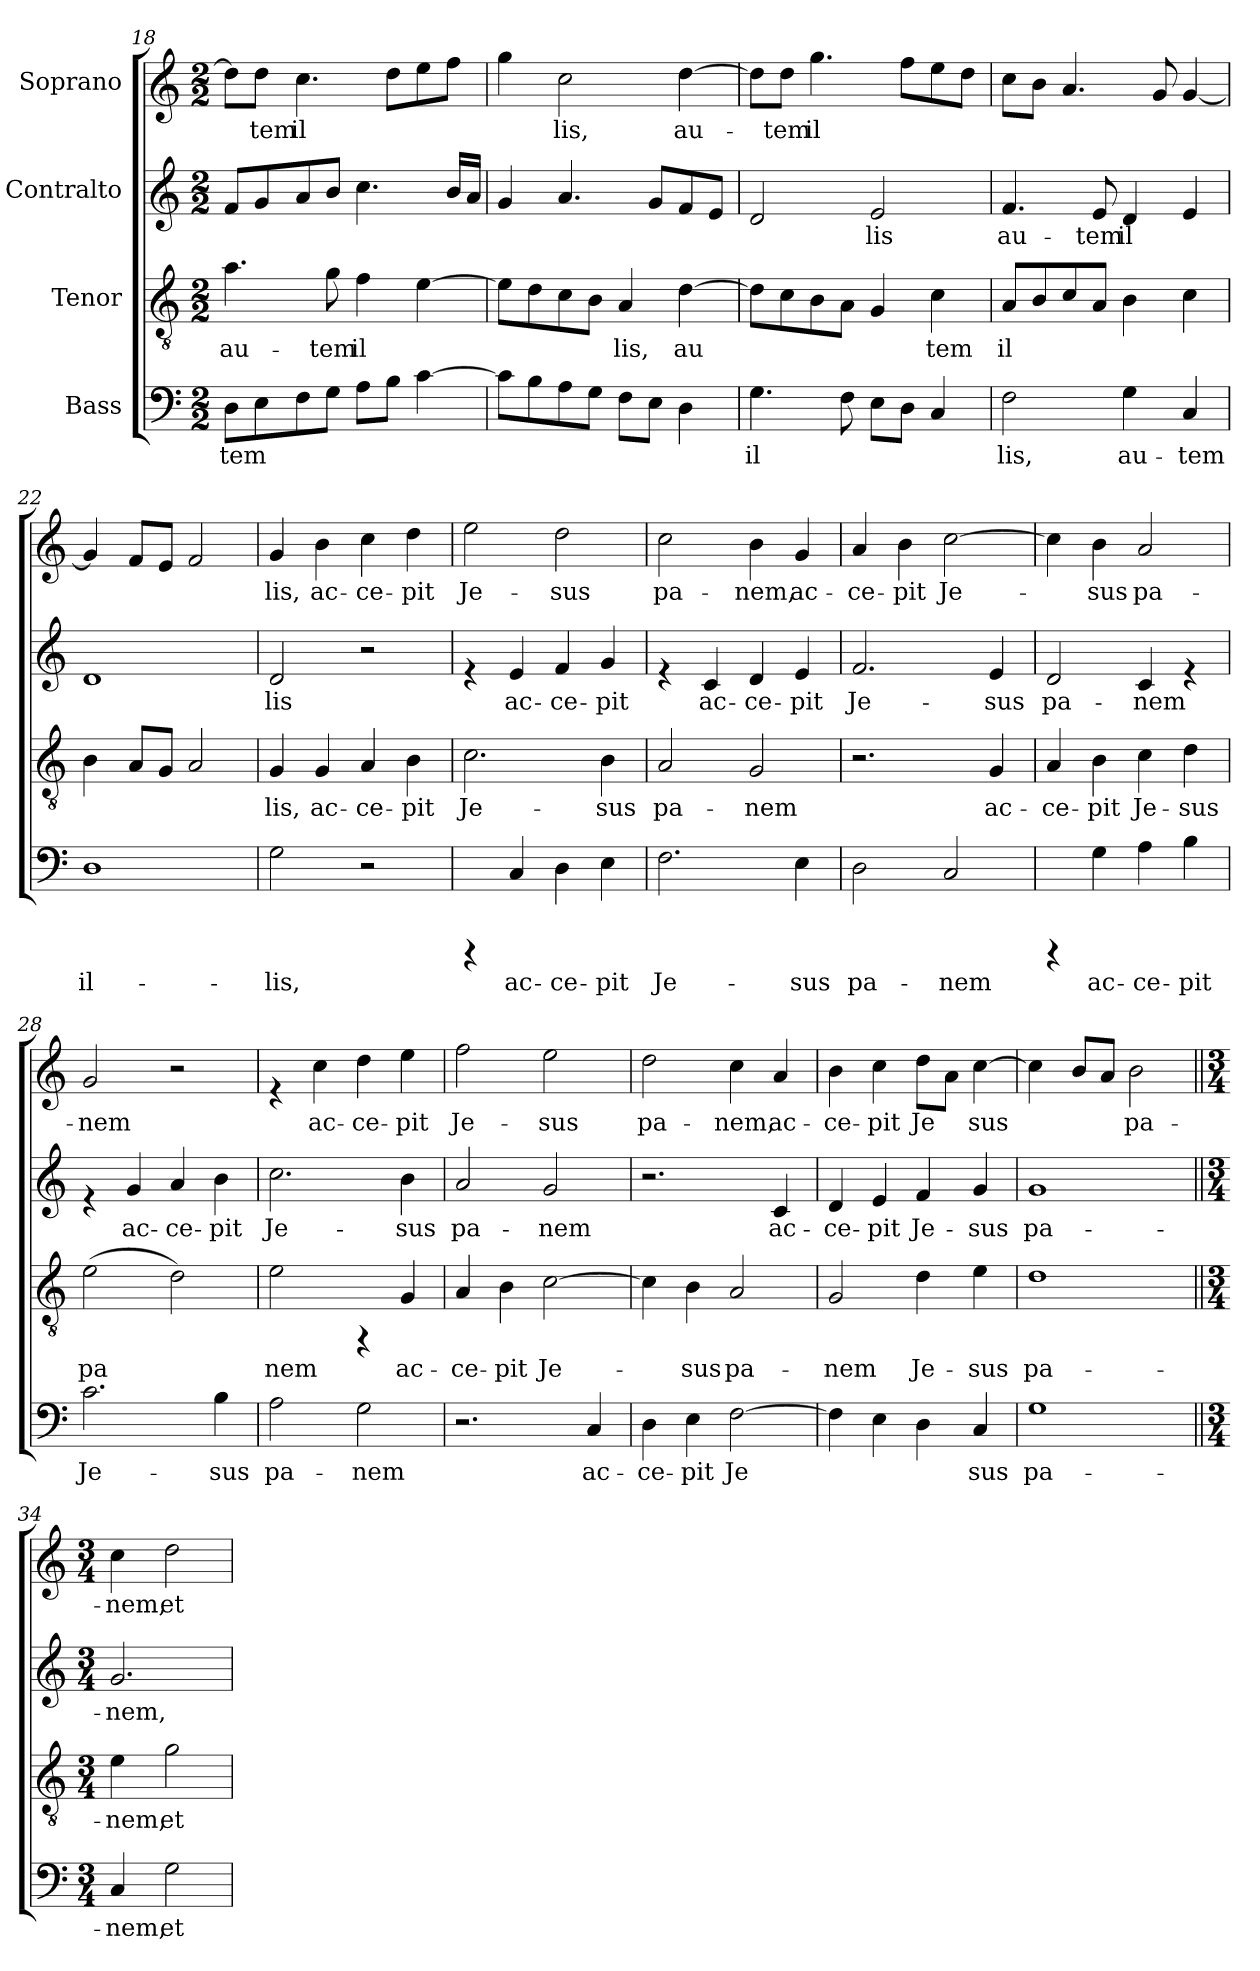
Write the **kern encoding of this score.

**kern	**text	**kern	**text	**kern	**text	**kern	**text
*part4	*part4	*part3	*part3	*part2	*part2	*part1	*part1
*staff4	*staff4	*staff3	*staff3	*staff2	*staff2	*staff1	*staff1
*I"Bass	*	*I"Tenor	*	*I"Contralto	*	*I"Soprano	*
*clefF4	*	*clefGv2	*	*clefG2	*	*clefG2	*
*k[]	*	*k[]	*	*	*	*	*
*C:	*	*C:	*	*	*	*	*
*M2/2	*	*M2/2	*	*M2/2	*	*M2/2	*
=18	=18	=18	=18	=18	=18	=18	=18
!	!LO:LY:b:cj	!	!LO:LY:b:cj	!	!LO:LY:b:cj	!	!
8D\L	-tem	4.a\	au-	8f/L	--	8dd\L]	.
!	!LO:LY:b:cj	!	!	!	!LO:LY:b:cj	!	!LO:LY:b:cj
8E\	-	.	.	8g/	--	8dd\J	-tem
!	!LO:LY:b:cj	!	!	!	!LO:LY:b:cj	!	!LO:LY:b:cj
8F\	--	.	.	8a/	--	4.cc\	il-
!	!LO:LY:b:cj	!	!LO:LY:b:cj	!	!LO:LY:b:cj	!	!
8G\J	--	8g\	-tem	8b/J	--	.	.
!	!LO:LY:b:cj	!	!LO:LY:b:cj	!	!LO:LY:b:cj	!	!
8A\L	--	4f\	il-	4.cc\	--	.	.
!	!LO:LY:b:cj	!	!	!	!	!	!LO:LY:b:cj
8B\J	--	.	.	.	.	8dd\L	--
!	!LO:LY:b:cj	!	!LO:LY:b:cj	!	!	!	!LO:LY:b:cj
[>4c\	--	[>4e\	--	.	.	8ee\	--
!	!	!	!	!	!LO:LY:b:cj	!	!LO:LY:b:cj
.	.	.	.	16b/L	--	8ff\J	--
!	!	!	!	!	!LO:LY:b:cj	!	!
.	.	.	.	16a/J	--	.	.
=19	=19	=19	=19	=19	=19	=19	=19
!	!	!	!	!	!LO:LY:b:cj	!	!LO:LY:b:cj
8c\L]	.	8e\L]	.	4g/	--	4gg\	--
!	!LO:LY:b:cj	!	!LO:LY:b:cj	!	!	!	!
8B\	--	8d\	--	.	.	.	.
!	!LO:LY:b:cj	!	!LO:LY:b:cj	!	!LO:LY:b:cj	!	!LO:LY:b:cj
8A\	--	8c\	--	4.a/	--	2cc\	-lis,
!	!LO:LY:b:cj	!	!LO:LY:b:cj	!	!	!	!
8G\J	--	8B\J	--	.	.	.	.
!	!LO:LY:b:cj	!	!LO:LY:b:cj	!	!	!	!
8F\L	--	4A/	-lis,	.	.	.	.
!	!LO:LY:b:cj	!	!	!	!LO:LY:b:cj	!	!
8E\J	--	.	.	8g/L	--	.	.
!	!LO:LY:b:cj	!	!LO:LY:b:cj	!	!LO:LY:b:cj	!	!LO:LY:b:cj
4D\	--	[>4d\	au-	8f/	--	[>4dd\	au-
!	!	!	!	!	!LO:LY:b:cj	!	!
.	.	.	.	8e/J	--	.	.
!!LO:LB:g=z
=20	=20	=20	=20	=20	=20	=20	=20
!	!LO:LY:b:cj	!	!	!	!LO:LY:b:cj	!	!
4.G\	-il-	8d\L]	.	2d/	--	8dd\L]	.
!	!	!	!LO:LY:b:cj	!	!	!	!LO:LY:b:cj
.	.	8c\	--	.	.	8dd\J	-tem
!	!	!	!LO:LY:b:cj	!	!	!	!LO:LY:b:cj
.	.	8B\	--	.	.	4.gg\	il-
!	!LO:LY:b:cj	!	!LO:LY:b:cj	!	!	!	!
8F\	--	8A\J	--	.	.	.	.
!	!LO:LY:b:cj	!	!LO:LY:b:cj	!	!LO:LY:b:cj	!	!
8E\L	--	4G/	--	2e/	-lis	.	.
!	!LO:LY:b:cj	!	!	!	!	!	!LO:LY:b:cj
8D\J	--	.	.	.	.	8ff\L	--
!	!LO:LY:b:cj	!	!LO:LY:b:cj	!	!	!	!LO:LY:b:cj
4C/	--	4c\	-tem	.	.	8ee\	--
!	!	!	!	!	!	!	!LO:LY:b:cj
.	.	.	.	.	.	8dd\J	--
=21	=21	=21	=21	=21	=21	=21	=21
!	!LO:LY:b:cj	!	!LO:LY:b:cj	!	!LO:LY:b:cj	!	!LO:LY:b:cj
2F\	-lis,	8A/L	il-	4.f/	au-	8cc\L	--
!	!	!	!LO:LY:b:cj	!	!	!	!LO:LY:b:cj
.	.	8B/	--	.	.	8b\J	--
!	!	!	!LO:LY:b:cj	!	!	!	!LO:LY:b:cj
.	.	8c/	--	.	.	4.a/	--
!	!	!	!LO:LY:b:cj	!	!LO:LY:b:cj	!	!
.	.	8A/J	--	8e/	-tem	.	.
!	!LO:LY:b:cj	!	!LO:LY:b:cj	!	!LO:LY:b:cj	!	!
4G\	au-	4B\	--	4d/	il-	.	.
!	!	!	!	!	!	!	!LO:LY:b:cj
.	.	.	.	.	.	8g/	--
!	!LO:LY:b:cj	!	!LO:LY:b:cj	!	!LO:LY:b:cj	!	!LO:LY:b:cj
4C/	-tem	4c\	--	4e/	--	[<4g/	--
!!LO:LB:g=z
=22	=22	=22	=22	=22	=22	=22	=22
!	!LO:LY:b:cj	!	!LO:LY:b:cj	!	!LO:LY:b:cj	!	!
1D	il-	4B\	--	1d	--	4g/]	.
!	!	!	!LO:LY:b:cj	!	!	!	!LO:LY:b:cj
.	.	8A/L	--	.	.	8f/L	--
!	!	!	!LO:LY:b:cj	!	!	!	!LO:LY:b:cj
.	.	8G/J	--	.	.	8e/J	--
!	!	!	!LO:LY:b:cj	!	!	!	!LO:LY:b:cj
.	.	2A/	--	.	.	2f/	--
=23	=23	=23	=23	=23	=23	=23	=23
!	!LO:LY:b:cj	!	!LO:LY:b:cj	!	!LO:LY:b:cj	!	!LO:LY:b:cj
2G\	-lis,	4G/	-lis,	2d/	-lis	4g/	-lis,
!	!	!	!LO:LY:b:cj	!	!	!	!LO:LY:b:cj
.	.	4G/	ac-	.	.	4b\	ac-
!	!	!	!LO:LY:b:cj	!	!	!	!LO:LY:b:cj
2r	.	4A/	-ce-	2r	.	4cc\	-ce-
!	!	!	!LO:LY:b:cj	!	!	!	!LO:LY:b:cj
.	.	4B\	-pit	.	.	4dd\	-pit
=24	=24	=24	=24	=24	=24	=24	=24
!	!	!	!LO:LY:b:cj	!	!	!	!LO:LY:b:cj
4rBBBB	.	2.c\	Je-	4re	.	2ee\	Je-
!	!LO:LY:b:cj	!	!	!	!LO:LY:b:cj	!	!
4C/	ac-	.	.	4e/	ac-	.	.
!	!LO:LY:b:cj	!	!	!	!LO:LY:b:cj	!	!LO:LY:b:cj
4D\	-ce-	.	.	4f/	-ce-	2dd\	-sus
!	!LO:LY:b:cj	!	!LO:LY:b:cj	!	!LO:LY:b:cj	!	!
4E\	-pit	4B\	-sus	4g/	-pit	.	.
=25	=25	=25	=25	=25	=25	=25	=25
!	!LO:LY:b:cj	!	!LO:LY:b:cj	!	!	!	!LO:LY:b:cj
2.F\	Je-	2A/	pa-	4re	.	2cc\	pa-
!	!	!	!	!	!LO:LY:b:cj	!	!
.	.	.	.	4c/	ac-	.	.
!	!	!	!LO:LY:b:cj	!	!LO:LY:b:cj	!	!LO:LY:b:cj
.	.	2G/	-nem	4d/	-ce-	4b\	-nem,
!	!LO:LY:b:cj	!	!	!	!LO:LY:b:cj	!	!LO:LY:b:cj
4E\	-sus	.	.	4e/	-pit	4g/	ac-
=26	=26	=26	=26	=26	=26	=26	=26
!	!LO:LY:b:cj	!	!	!	!LO:LY:b:cj	!	!LO:LY:b:cj
2D\	pa-	2.r	.	2.f/	Je-	4a/	-ce-
!	!	!	!	!	!	!	!LO:LY:b:cj
.	.	.	.	.	.	4b\	-pit
!	!LO:LY:b:cj	!	!	!	!	!	!LO:LY:b:cj
2C/	-nem	.	.	.	.	[>2cc\	Je-
!	!	!	!LO:LY:b:cj	!	!LO:LY:b:cj	!	!
.	.	4G/	ac-	4e/	-sus	.	.
=27	=27	=27	=27	=27	=27	=27	=27
!	!	!	!LO:LY:b:cj	!	!LO:LY:b:cj	!	!
4rBBBB	.	4A/	-ce-	2d/	pa-	4cc\]	.
!	!LO:LY:b:cj	!	!LO:LY:b:cj	!	!	!	!LO:LY:b:cj
4G\	ac-	4B\	-pit	.	.	4b\	-sus
!	!LO:LY:b:cj	!	!LO:LY:b:cj	!	!LO:LY:b:cj	!	!LO:LY:b:cj
4A\	-ce-	4c\	Je-	4c/	-nem	2a/	pa-
!	!LO:LY:b:cj	!	!LO:LY:b:cj	!	!	!	!
4B\	-pit	4d\	-sus	4re	.	.	.
!!LO:LB:g=z
=28	=28	=28	=28	=28	=28	=28	=28
!	!LO:LY:b:cj	!	!LO:LY:b:cj	!	!	!	!LO:LY:b:cj
2.c\	Je-	(>2e\	pa	4re	.	2g/	-nem
!	!	!	!	!	!LO:LY:b:cj	!	!
.	.	.	.	4g/	ac-	.	.
!	!	!	!LO:LY:b:cj	!	!LO:LY:b:cj	!	!
.	.	2d\)	-	4a/	-ce-	2r	.
!	!LO:LY:b:cj	!	!	!	!LO:LY:b:cj	!	!
4B\	-sus	.	.	4b\	-pit	.	.
!!LO:PB:g=z
=29	=29	=29	=29	=29	=29	=29	=29
!	!LO:LY:b:cj	!	!LO:LY:b:cj	!	!LO:LY:b:cj	!	!
2A\	pa-	2e\	-nem	2.cc\	Je-	4re	.
!	!	!	!	!	!	!	!LO:LY:b:cj
.	.	.	.	.	.	4cc\	ac-
!	!LO:LY:b:cj	!	!	!	!	!	!LO:LY:b:cj
2G\	-nem	4rEE	.	.	.	4dd\	-ce-
!	!	!	!LO:LY:b:cj	!	!LO:LY:b:cj	!	!LO:LY:b:cj
.	.	4G/	ac-	4b\	-sus	4ee\	-pit
=30	=30	=30	=30	=30	=30	=30	=30
!	!	!	!LO:LY:b:cj	!	!LO:LY:b:cj	!	!LO:LY:b:cj
2.r	.	4A/	-ce-	2a/	pa-	2ff\	Je-
!	!	!	!LO:LY:b:cj	!	!	!	!
.	.	4B\	-pit	.	.	.	.
!	!	!	!LO:LY:b:cj	!	!LO:LY:b:cj	!	!LO:LY:b:cj
.	.	[>2c\	Je-	2g/	-nem	2ee\	-sus
!	!LO:LY:b:cj	!	!	!	!	!	!
4C/	ac-	.	.	.	.	.	.
=31	=31	=31	=31	=31	=31	=31	=31
!	!LO:LY:b:cj	!	!	!	!	!	!LO:LY:b:cj
4D\	-ce-	4c\]	.	2.r	.	2dd\	pa-
!	!LO:LY:b:cj	!	!LO:LY:b:cj	!	!	!	!
4E\	-pit	4B\	-sus	.	.	.	.
!	!LO:LY:b:cj	!	!LO:LY:b:cj	!	!	!	!LO:LY:b:cj
[>2F\	Je-	2A/	pa-	.	.	4cc\	-nem,
!	!	!	!	!	!LO:LY:b:cj	!	!LO:LY:b:cj
.	.	.	.	4c/	ac-	4a/	ac-
=32	=32	=32	=32	=32	=32	=32	=32
!	!	!	!LO:LY:b:cj	!	!LO:LY:b:cj	!	!LO:LY:b:cj
4F\]	.	2G/	-nem	4d/	-ce-	4b\	-ce-
!	!LO:LY:b:cj	!	!	!	!LO:LY:b:cj	!	!LO:LY:b:cj
4E\	--	.	.	4e/	-pit	4cc\	-pit
!	!LO:LY:b:cj	!	!LO:LY:b:cj	!	!LO:LY:b:cj	!	!LO:LY:b:cj
4D\	--	4d\	Je-	4f/	Je-	8dd\L	Je-
!	!	!	!	!	!	!	!LO:LY:b:cj
.	.	.	.	.	.	8a\J	--
!	!LO:LY:b:cj	!	!LO:LY:b:cj	!	!LO:LY:b:cj	!	!LO:LY:b:cj
4C/	-sus	4e\	-sus	4g/	-sus	[>4cc\	-sus
=33	=33	=33	=33	=33	=33	=33	=33
!	!LO:LY:b:cj	!	!LO:LY:b:cj	!	!LO:LY:b:cj	!	!
1G	pa-	1d	pa-	1g	pa-	4cc\]	.
!	!	!	!	!	!	!	!LO:LY:b:cj
.	.	.	.	.	.	8b/L	-
!	!	!	!	!	!	!	!LO:LY:b:cj
.	.	.	.	.	.	8a/J	--
!	!	!	!	!	!	!	!LO:LY:b:cj
.	.	.	.	.	.	2b\	-pa-
=34||	=34||	=34||	=34||	=34||	=34||	=34||	=34||
*M3/4	*	*M3/4	*	*M3/4	*	*M3/4	*
!	!LO:LY:b:cj	!	!LO:LY:b:cj	!	!LO:LY:b:cj	!	!LO:LY:b:cj
4C/	-nem,	4e\	-nem,	2.g/	-nem,	4cc\	-nem,
!	!LO:LY:b:cj	!	!LO:LY:b:cj	!	!	!	!LO:LY:b:cj
2G\	et	2g\	et	.	.	2dd\	et
=	=	=	=	=	=	=	=
*-	*-	*-	*-	*-	*-	*-	*-
